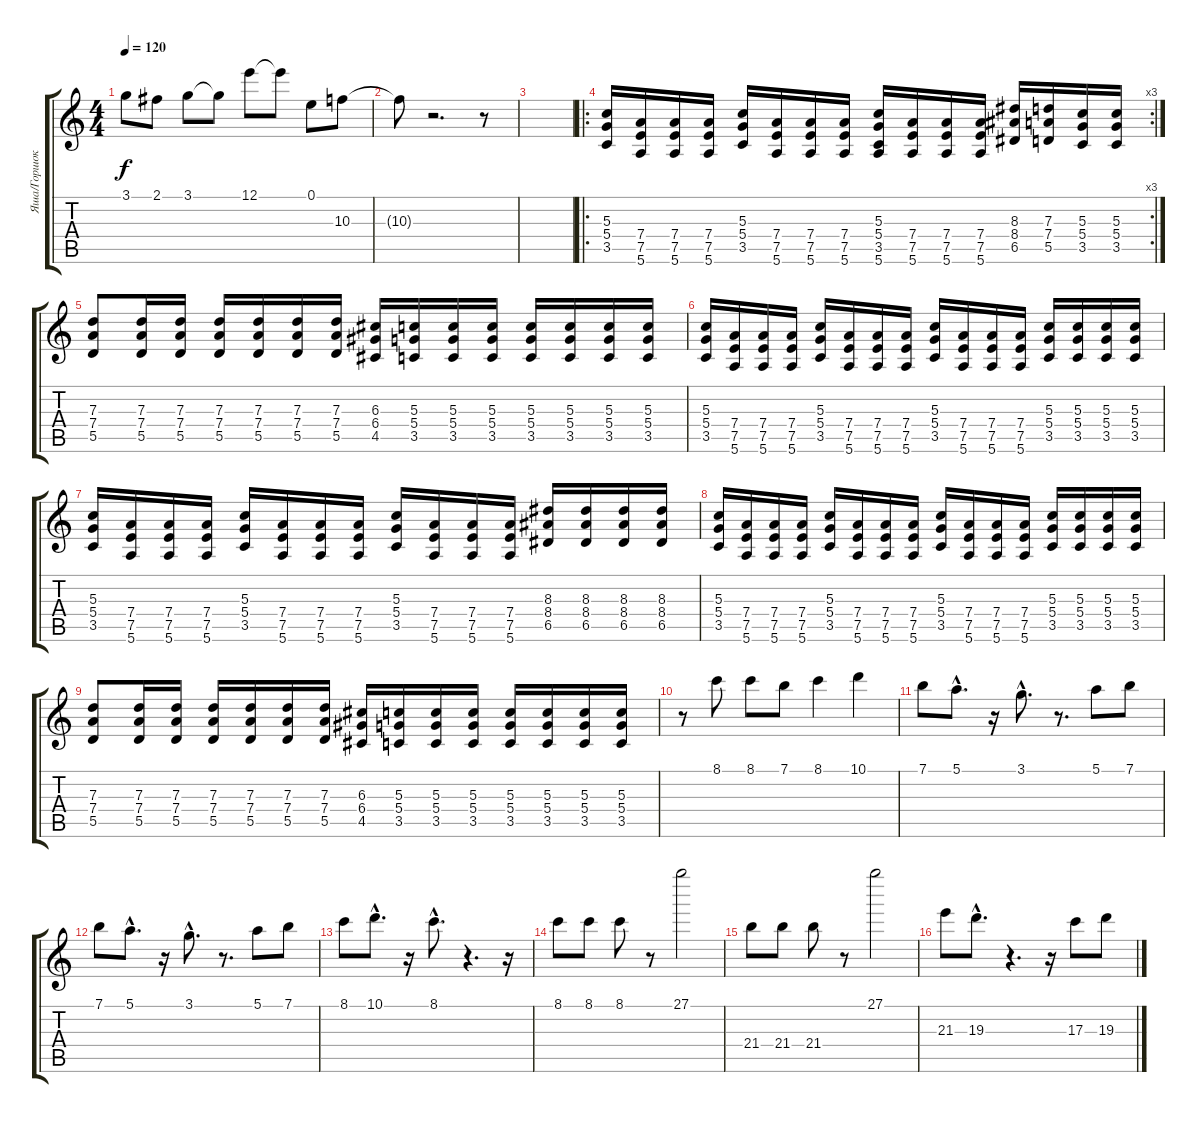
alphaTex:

\track ("Яша/Горшок" "Яша/Горшок") {instrument distortionguitar}
\staff {score tabs}
\tuning (E4 B3 G3 D3 A2 E2) {hide}
\ts (4 4)
\tempo 120
\clef g2
\ks c
3.1{t}.8{dy f} 2.1.8 3.1.8 3.1{t}.8 12.1.8 12.1{t}.8 0.1.8 10.3.8 |
10.3{t}.8 r.2{d} r.8 |
|
\ro
\rc 3
(5.3 5.4 3.5).16 (7.4 7.5 5.6).16 (7.4 7.5 5.6).16 (7.4 7.5 5.6).16 (5.3 5.4 3.5).16 (7.4 7.5 5.6).16 (7.4 7.5 5.6).16 (7.4 7.5 5.6).16 (5.3 5.4 3.5 5.6).16 (7.4 7.5 5.6).16 (7.4 7.5 5.6).16 (7.4 7.5 5.6).16 (8.3 8.4 6.5).16 (7.3 7.4 5.5).16 (5.3 5.4 3.5).16 (5.3 5.4 3.5).16 |
(7.3 7.4 5.5).8 (7.3 7.4 5.5).16 (7.3 7.4 5.5).16 (7.3 7.4 5.5).16 (7.3 7.4 5.5).16 (7.3 7.4 5.5).16 (7.3 7.4 5.5).16 (6.3 6.4 4.5).16 (5.3 5.4 3.5).16 (5.3 5.4 3.5).16 (5.3 5.4 3.5).16 (5.3 5.4 3.5).16 (5.3 5.4 3.5).16 (5.3 5.4 3.5).16 (5.3 5.4 3.5).16 |
(5.3 5.4 3.5).16 (7.4 7.5 5.6).16 (7.4 7.5 5.6).16 (7.4 7.5 5.6).16 (5.3 5.4 3.5).16 (7.4 7.5 5.6).16 (7.4 7.5 5.6).16 (7.4 7.5 5.6).16 (5.3 5.4 3.5).16 (7.4 7.5 5.6).16 (7.4 7.5 5.6).16 (7.4 7.5 5.6).16 (5.3 5.4 3.5).16 (5.3 5.4 3.5).16 (5.3 5.4 3.5).16 (5.3 5.4 3.5).16 |
(5.3 5.4 3.5).16 (7.4 7.5 5.6).16 (7.4 7.5 5.6).16 (7.4 7.5 5.6).16 (5.3 5.4 3.5).16 (7.4 7.5 5.6).16 (7.4 7.5 5.6).16 (7.4 7.5 5.6).16 (5.3 5.4 3.5).16 (7.4 7.5 5.6).16 (7.4 7.5 5.6).16 (7.4 7.5 5.6).16 (8.3 8.4 6.5).16 (8.3 8.4 6.5).16 (8.3 8.4 6.5).16 (8.3 8.4 6.5).16 |
(5.3 5.4 3.5).16 (7.4 7.5 5.6).16 (7.4 7.5 5.6).16 (7.4 7.5 5.6).16 (5.3 5.4 3.5).16 (7.4 7.5 5.6).16 (7.4 7.5 5.6).16 (7.4 7.5 5.6).16 (5.3 5.4 3.5).16 (7.4 7.5 5.6).16 (7.4 7.5 5.6).16 (7.4 7.5 5.6).16 (5.3 5.4 3.5).16 (5.3 5.4 3.5).16 (5.3 5.4 3.5).16 (5.3 5.4 3.5).16 |
(7.3 7.4 5.5).8 (7.3 7.4 5.5).16 (7.3 7.4 5.5).16 (7.3 7.4 5.5).16 (7.3 7.4 5.5).16 (7.3 7.4 5.5).16 (7.3 7.4 5.5).16 (6.3 6.4 4.5).16 (5.3 5.4 3.5).16 (5.3 5.4 3.5).16 (5.3 5.4 3.5).16 (5.3 5.4 3.5).16 (5.3 5.4 3.5).16 (5.3 5.4 3.5).16 (5.3 5.4 3.5).16 |
r.8 8.1.8 8.1.8 7.1.8 8.1.4 10.1.4 |
7.1.8 5.1{hac}.8{d} r.16 3.1{hac}.8{d} r.8{d} 5.1.8 7.1.8 |
7.1.8 5.1{hac}.8{d} r.16 3.1{hac}.8{d} r.8{d} 5.1.8 7.1.8 |
8.1.8 10.1{hac}.8{d} r.16 8.1{hac}.8{d} r.4{d} r.16 |
8.1.8 8.1.8 8.1.8 r.8 27.1.2 |
21.4.8 21.4.8 21.4.8 r.8 27.1.2 |
21.3.8 19.3{hac}.8{d} r.4{d} r.16 17.3.8 19.3.8
